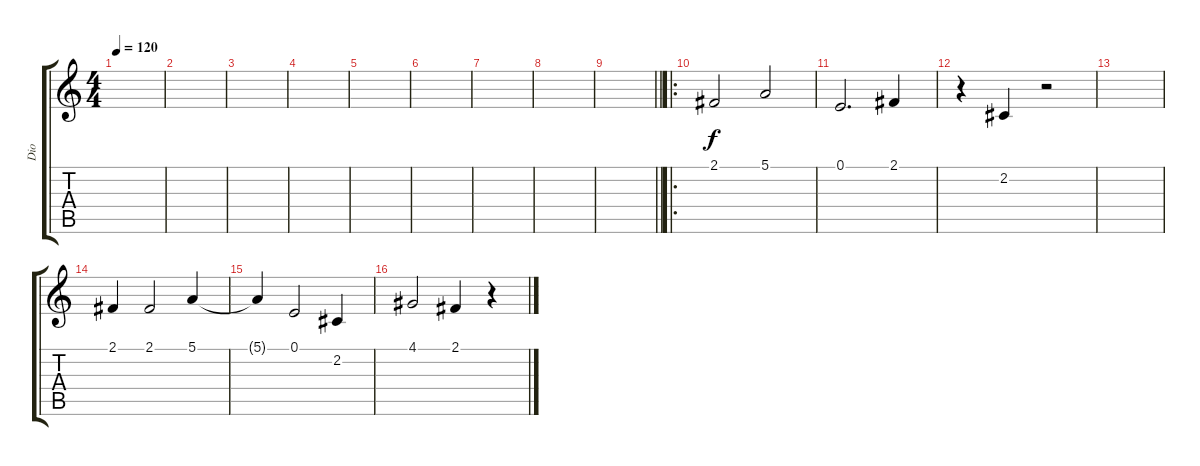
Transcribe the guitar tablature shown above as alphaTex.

\track ("Dio" "Dio") {instrument lead2sawtooth}
\staff {score tabs}
\tuning (E4 B3 G3 D3 A2 E2) {hide}
\ts (4 4)
\tempo 120
\clef g2
\ks c
|
|
|
|
|
|
|
|
\barLineRight lightlight
|
\ro
2.1.2 5.1.2 |
0.1.2{d} 2.1.4 |
r.4 2.2.4 r.2 |
|
2.1.4 2.1.2 5.1.4 |
5.1{t}.4 0.1.2 2.2.4 |
4.1.2 2.1.4 r.4
